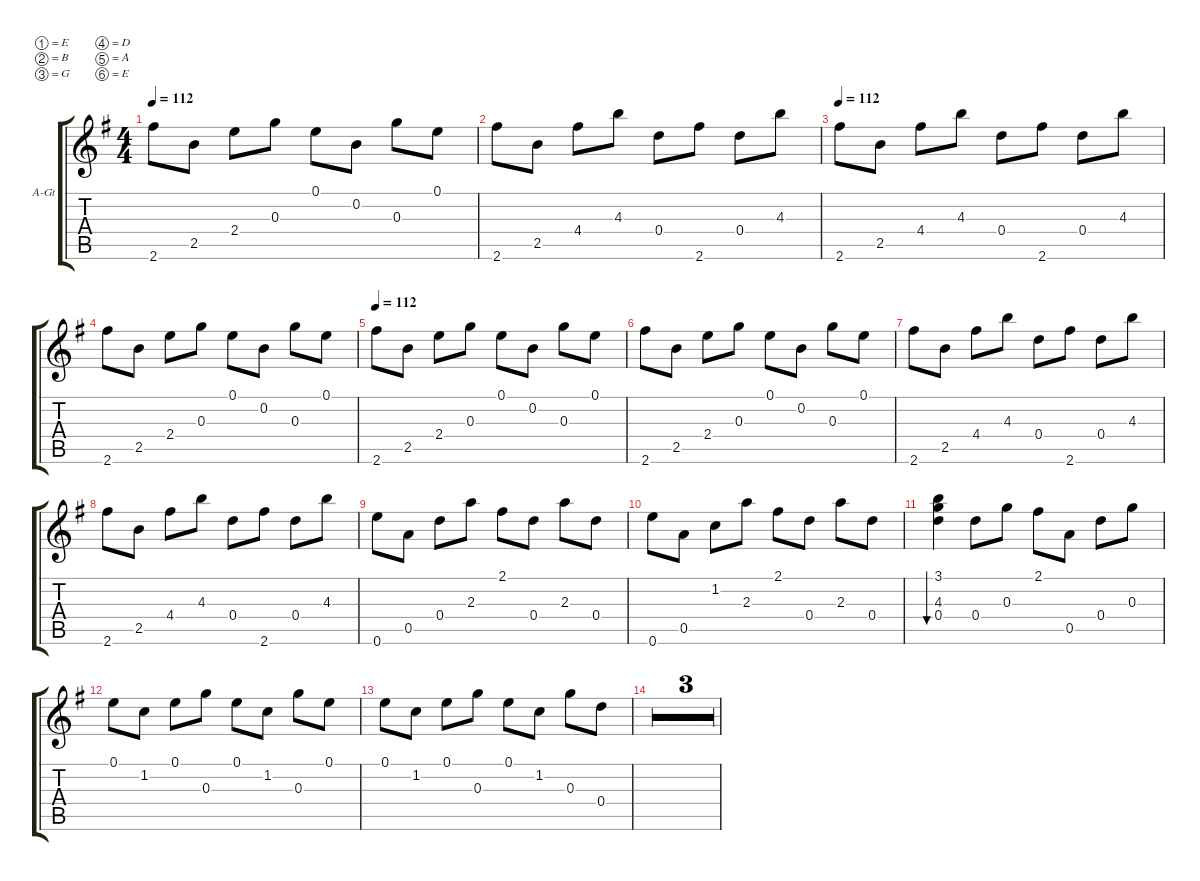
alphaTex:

\hideDynamics
\bracketExtendMode groupsimilarinstruments
\firstSystemTrackNameOrientation horizontal
\otherSystemsTrackNameOrientation horizontal
\track ("A.Guitar 1" "A-Gt") {multiBarRest instrument acousticguitarsteel}
\staff {score tabs}
\tuning (E4 B3 G4 D4 A3 E4)
\ts (4 4)
\tempo 112
\clef g2
\ks g
2.6.8{dy f} 2.5.8 2.4.8 0.3.8 0.1.8 0.2.8 0.3.8 0.1.8 |
2.6.8 2.5.8 4.4.8 4.3.8 0.4.8 2.6.8 0.4.8 4.3.8 |
\tempo 112
2.6.8 2.5.8 4.4.8 4.3.8 0.4.8 2.6.8 0.4.8 4.3.8 |
2.6.8 2.5.8 2.4.8 0.3.8 0.1.8 0.2.8 0.3.8 0.1.8 |
\tempo 112
2.6.8 2.5.8 2.4.8 0.3.8 0.1.8 0.2.8 0.3.8 0.1.8 |
2.6.8 2.5.8 2.4.8 0.3.8 0.1.8 0.2.8 0.3.8 0.1.8 |
2.6.8 2.5.8 4.4.8 4.3.8 0.4.8 2.6.8 0.4.8 4.3.8 |
2.6.8 2.5.8 4.4.8 4.3.8 0.4.8 2.6.8 0.4.8 4.3.8 |
0.6.8 0.5.8 0.4.8 2.3.8 2.1.8 0.4.8 2.3.8 0.4.8 |
0.6.8 0.5.8 1.2.8 2.3.8 2.1.8 0.4.8 2.3.8 0.4.8 |
(3.1 4.3 0.4).4{bu 240} 0.4.8 0.3.8 2.1.8 0.5.8 0.4.8 0.3.8 |
0.1.8 1.2.8 0.1.8 0.3.8 0.1.8 1.2.8 0.3.8 0.1.8 |
0.1.8 1.2.8 0.1.8 0.3.8 0.1.8 1.2.8 0.3.8 0.4.8 |
\tempo 112
r.8 r.2 r.4{d} |
\tempo 112
r.8 r.2 r.4{d} |
r.8 r.2 r.4{d}
